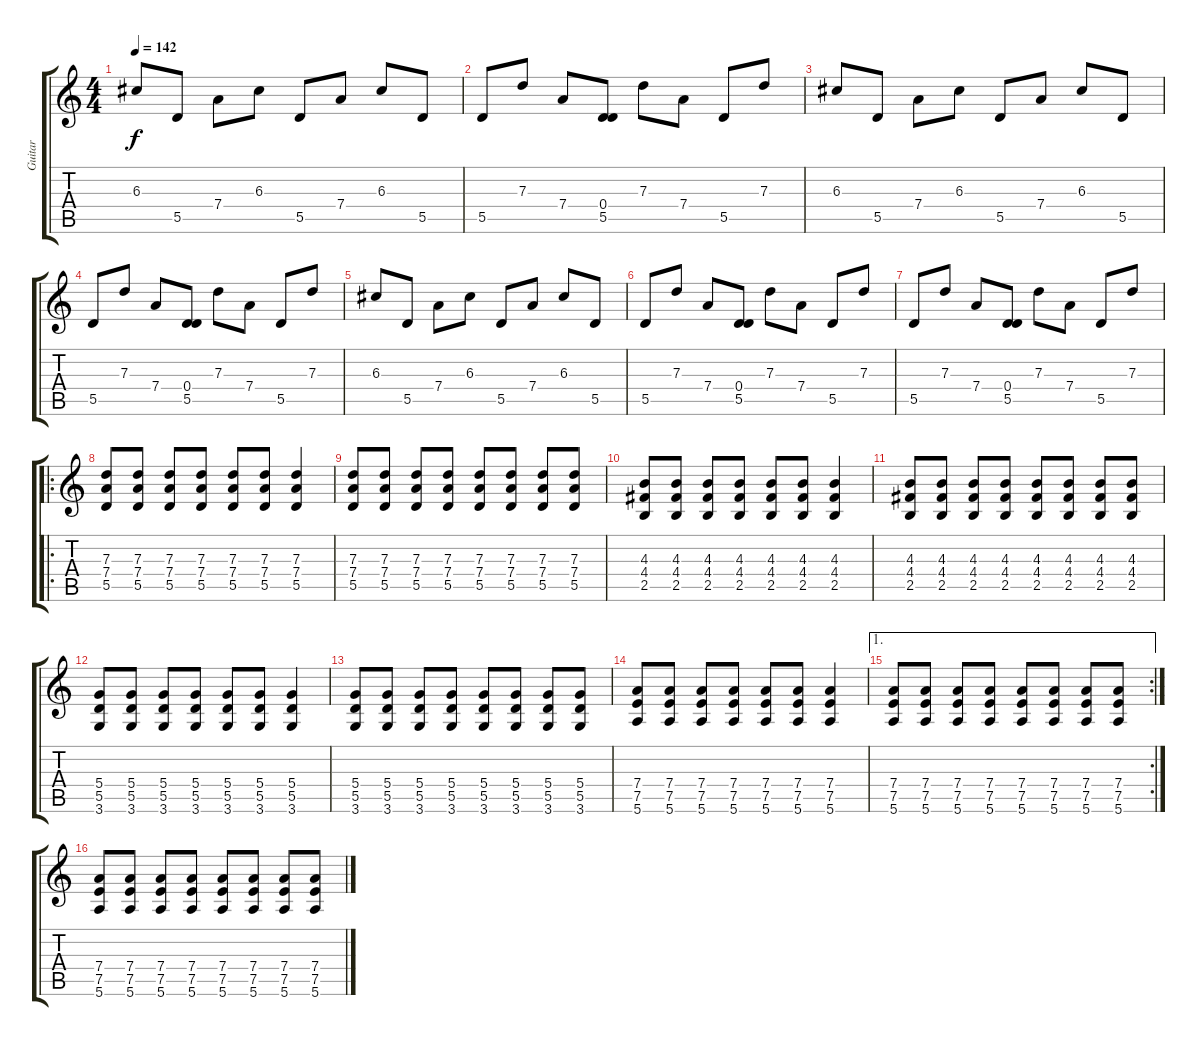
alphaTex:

\track ("Guitar" "Guitar") {instrument distortionguitar}
\staff {score tabs}
\tuning (E4 B3 G3 D3 A2 E2) {hide}
\ts (4 4)
\tempo 142
\clef g2
\ks c
6.3.8{dy f} 5.5.8 7.4.8 6.3.8 5.5.8 7.4.8 6.3.8 5.5.8 |
5.5.8 7.3.8 7.4.8 (0.4 5.5).8 7.3.8 7.4.8 5.5.8 7.3.8 |
6.3.8 5.5.8 7.4.8 6.3.8 5.5.8 7.4.8 6.3.8 5.5.8 |
5.5.8 7.3.8 7.4.8 (0.4 5.5).8 7.3.8 7.4.8 5.5.8 7.3.8 |
6.3.8 5.5.8 7.4.8 6.3.8 5.5.8 7.4.8 6.3.8 5.5.8 |
5.5.8 7.3.8 7.4.8 (0.4 5.5).8 7.3.8 7.4.8 5.5.8 7.3.8 |
5.5.8 7.3.8 7.4.8 (0.4 5.5).8 7.3.8 7.4.8 5.5.8 7.3.8 |
\ro
(7.3 7.4 5.5).8{instrument distortionguitar} (7.3 7.4 5.5).8 (7.3 7.4 5.5).8 (7.3 7.4 5.5).8 (7.3 7.4 5.5).8 (7.3 7.4 5.5).8 (7.3 7.4 5.5).4 |
(7.3 7.4 5.5).8 (7.3 7.4 5.5).8 (7.3 7.4 5.5).8 (7.3 7.4 5.5).8 (7.3 7.4 5.5).8 (7.3 7.4 5.5).8 (7.3 7.4 5.5).8 (7.3 7.4 5.5).8 |
(4.3 4.4 2.5).8 (4.3 4.4 2.5).8 (4.3 4.4 2.5).8 (4.3 4.4 2.5).8 (4.3 4.4 2.5).8 (4.3 4.4 2.5).8 (4.3 4.4 2.5).4 |
(4.3 4.4 2.5).8 (4.3 4.4 2.5).8 (4.3 4.4 2.5).8 (4.3 4.4 2.5).8 (4.3 4.4 2.5).8 (4.3 4.4 2.5).8 (4.3 4.4 2.5).8 (4.3 4.4 2.5).8 |
(5.4 5.5 3.6).8 (5.4 5.5 3.6).8 (5.4 5.5 3.6).8 (5.4 5.5 3.6).8 (5.4 5.5 3.6).8 (5.4 5.5 3.6).8 (5.4 5.5 3.6).4 |
(5.4 5.5 3.6).8 (5.4 5.5 3.6).8 (5.4 5.5 3.6).8 (5.4 5.5 3.6).8 (5.4 5.5 3.6).8 (5.4 5.5 3.6).8 (5.4 5.5 3.6).8 (5.4 5.5 3.6).8 |
(7.4 7.5 5.6).8 (7.4 7.5 5.6).8 (7.4 7.5 5.6).8 (7.4 7.5 5.6).8 (7.4 7.5 5.6).8 (7.4 7.5 5.6).8 (7.4 7.5 5.6).4 |
\ae 1
\rc 2
(7.4 7.5 5.6).8 (7.4 7.5 5.6).8 (7.4 7.5 5.6).8 (7.4 7.5 5.6).8 (7.4 7.5 5.6).8 (7.4 7.5 5.6).8 (7.4 7.5 5.6).8 (7.4 7.5 5.6).8 |
(7.4 7.5 5.6).8 (7.4 7.5 5.6).8 (7.4 7.5 5.6).8 (7.4 7.5 5.6).8 (7.4 7.5 5.6).8 (7.4 7.5 5.6).8 (7.4 7.5 5.6).8 (7.4 7.5 5.6).8
